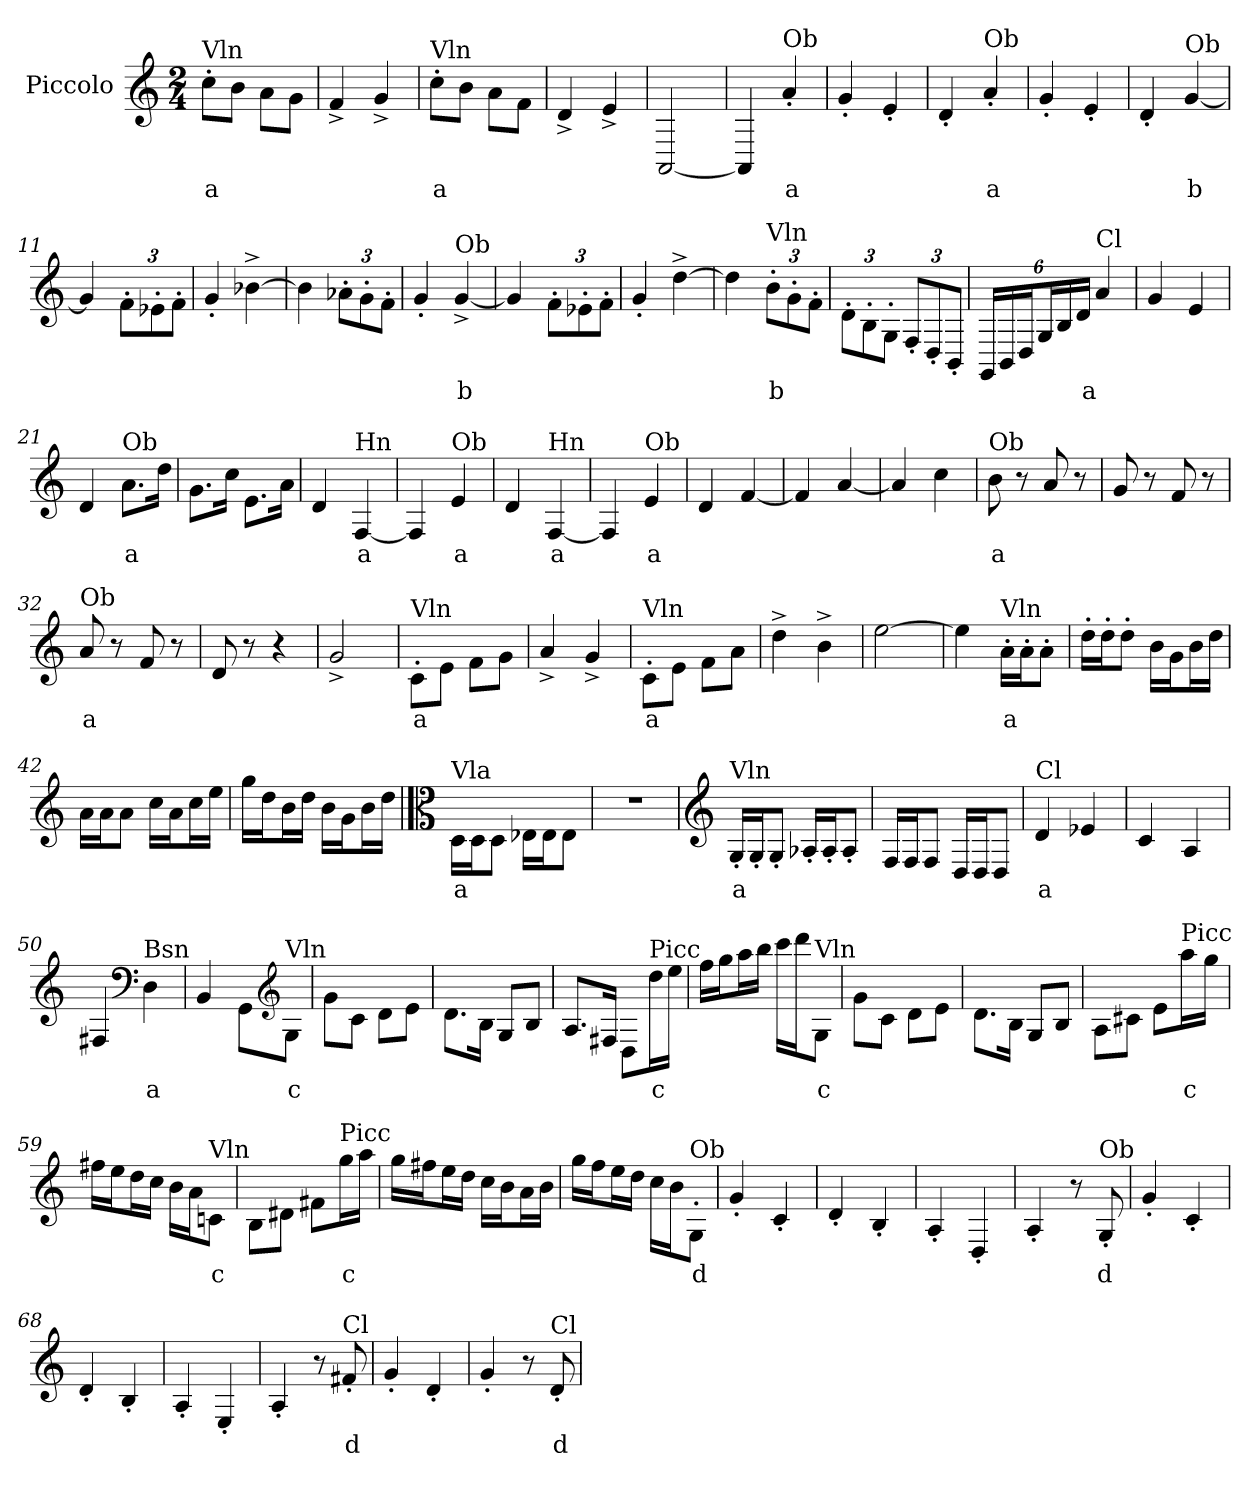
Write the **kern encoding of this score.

**kern	**text
*part1	*part1
*staff1	*staff1
*I"Piccolo	*
*I'Picc	*
*clefG2	*
*ITrd-7c-12	*
*k[]	*
*M2/4	*
=1	=1
*MM120	*
!LO:TX:a:t=Vln	!
!	!LO:LY:color=#FF0000
8ccc'\L	a
8bb\J	.
8aa\L	.
8gg\J	.
=2	=2
4ff^	.
4gg^	.
=3	=3
!LO:TX:a:t=Vln	!
!	!LO:LY:color=#FF0000
8ccc'\L	a
8bb\J	.
8aa\L	.
8ff\J	.
=4	=4
4dd^	.
4ee^	.
=5	=5
[2A	.
=6	=6
4A]	.
!LO:TX:a:t=Ob	!
!	!LO:LY:color=#FF0000
4aa'	a
=7	=7
4gg'	.
4ee'	.
=8	=8
4dd'	.
!LO:TX:a:t=Ob	!
!	!LO:LY:color=#FF0000
4aa'	a
=9	=9
4gg'	.
4ee'	.
=10	=10
4dd'	.
!LO:TX:a:t=Ob	!
!	!LO:LY:color=#FF0000
[4gg	b
=11	=11
4gg]	.
*Xbrackettup	*
12ff'\L	.
12ee-X'\	.
12ff'\J	.
=12	=12
4gg'	.
[4bb-X^	.
=13	=13
4bb-]	.
12aa-X'\L	.
12gg'\	.
12ff'\J	.
=14	=14
4gg'	.
!LO:TX:a:t=Ob	!
!	!LO:LY:color=#FF0000
[4gg^	b
=15	=15
4gg]	.
12ff'\L	.
12ee-X'\	.
12ff'\J	.
=16	=16
4gg'	.
[4ddd^	.
=17	=17
4ddd]	.
!LO:TX:a:t=Vln	!
!	!LO:LY:color=#FF0000
12bb'\L	b
12gg'\	.
12ff'\J	.
=18	=18
12dd'\L	.
12b'\	.
12g'\J	.
12f'/L	.
12d'/	.
12B'/J	.
=19	=19
24G/LL	.
24B/	.
24d/J	.
24g/L	.
24b/	.
24dd/JJ	.
!LO:TX:a:t=Cl	!
!	!LO:LY:color=#FF0000
4aa	a
=20	=20
4gg	.
4ee	.
=21	=21
4dd	.
!LO:TX:a:t=Ob	!
!	!LO:LY:color=#FF0000
8.aa\L	a
16ddd\Jk	.
=22	=22
8.gg\L	.
16ccc\Jk	.
8.ee\L	.
16aa\Jk	.
=23	=23
4dd	.
!LO:TX:a:t=Hn	!
!	!LO:LY:color=#FF0000
[4f	a
=24	=24
4f]	.
!LO:TX:a:t=Ob	!
!	!LO:LY:color=#FF0000
4ee	a
=25	=25
4dd	.
!LO:TX:a:t=Hn	!
!	!LO:LY:color=#FF0000
[4f	a
=26	=26
4f]	.
!LO:TX:a:t=Ob	!
!	!LO:LY:color=#FF0000
4ee	a
=27	=27
4dd	.
[4ff	.
=28	=28
4ff]	.
[4aa	.
=29	=29
4aa]	.
4ccc	.
=30	=30
!LO:TX:a:t=Ob	!
!	!LO:LY:color=#FF0000
8bb	a
8r	.
8aa	.
8r	.
=31	=31
8gg	.
8r	.
8ff	.
8r	.
=32	=32
!LO:TX:a:t=Ob	!
!	!LO:LY:color=#FF0000
8aa	a
8r	.
8ff	.
8r	.
=33	=33
8dd	.
8r	.
4r	.
=34	=34
2gg^	.
=35	=35
!LO:TX:a:t=Vln	!
!	!LO:LY:color=#FF0000
8cc'\L	a
8ee\J	.
8ff\L	.
8gg\J	.
=36	=36
4aa^	.
4gg^	.
=37	=37
!LO:TX:a:t=Vln	!
!	!LO:LY:color=#FF0000
8cc'\L	a
8ee\J	.
8ff\L	.
8aa\J	.
=38	=38
4ddd^	.
4bb^	.
=39	=39
[2eee	.
=40	=40
4eee]	.
!LO:TX:a:t=Vln	!
!	!LO:LY:color=#FF0000
16aa'\LL	a
16aa'\J	.
8aa'\J	.
=41	=41
16ddd'\LL	.
16ddd'\J	.
8ddd'\J	.
16bb\LL	.
16gg\J	.
16bb\L	.
16ddd\JJ	.
=42	=42
16aa\LL	.
16aa\J	.
8aa\J	.
16ccc\LL	.
16aa\J	.
16ccc\L	.
16eee\JJ	.
=43	=43
16ggg\LL	.
16ddd\J	.
16bb\L	.
16ddd\JJ	.
16bb\LL	.
16gg\J	.
16bb\L	.
16ddd\JJ	.
=44	=44
*clefC3	*
!LO:TX:a:t=Vla	!
!	!LO:LY:color=#FF0000
16d\LL	a
16d\J	.
8d\J	.
16e-X\LL	.
16e-\J	.
8e-\J	.
=45	=45
2r	.
=46	=46
*clefG2	*
!LO:TX:a:t=Vln	!
!	!LO:LY:color=#FF0000
16g'/LL	a
16g'/J	.
8g'/J	.
16a-X'/LL	.
16a-'/J	.
8a-'/J	.
=47	=47
16f/LL	.
16f/J	.
8f/J	.
16d/LL	.
16d/J	.
8d/J	.
=48	=48
!LO:TX:a:t=Cl	!
!	!LO:LY:color=#FF0000
4dd	a
4ee-X	.
=49	=49
4cc	.
4a	.
=50	=50
4f#X	.
*clefF4	*
!LO:TX:a:t=Bsn	!
!	!LO:LY:color=#FF0000
4d	a
=51	=51
4B	.
8G\L	.
*clefG2	*
!LO:TX:a:t=Vln	!
!	!LO:LY:color=#FF0000
8g\J	c
=52	=52
8gg\L	.
8cc\J	.
8dd\L	.
8ee\J	.
=53	=53
8.dd\L	.
16b\Jk	.
8g/L	.
8b/J	.
=54	=54
8.a/L	.
16f#X/Jk	.
8d\L	.
!LO:TX:a:t=Picc	!
!	!LO:LY:color=#FF0000
16ddd\L	c
16eee\JJ	.
=55	=55
16fff\LL	.
16ggg\J	.
16aaa\L	.
16bbb\JJ	.
16cccc\LL	.
16dddd\J	.
!LO:TX:a:t=Vln	!
!	!LO:LY:color=#FF0000
8g\J	c
=56	=56
8gg\L	.
8cc\J	.
8dd\L	.
8ee\J	.
=57	=57
8.dd\L	.
16b\Jk	.
8g/L	.
8b/J	.
=58	=58
8a\L	.
8cc#X\J	.
8ee\L	.
!LO:TX:a:t=Picc	!
!	!LO:LY:color=#FF0000
16aaa\L	c
16ggg\JJ	.
=59	=59
16fff#X\LL	.
16eee\J	.
16ddd\L	.
16ccc\JJ	.
16bb\LL	.
16aa\J	.
!LO:TX:a:t=Vln	!
!	!LO:LY:color=#FF0000
8ccn\J	c
=60	=60
8b\L	.
8dd#X\J	.
8ff#X\L	.
!LO:TX:a:t=Picc	!
!	!LO:LY:color=#FF0000
16ggg\L	c
16aaa\JJ	.
=61	=61
16ggg\LL	.
16fff#X\J	.
16eee\L	.
16ddd\JJ	.
16ccc\LL	.
16bb\J	.
16aa\L	.
16bb\JJ	.
=62	=62
16ggg\LL	.
16fff\J	.
16eee\L	.
16ddd\JJ	.
16ccc\LL	.
16bb\J	.
!LO:TX:a:t=Ob	!
!	!LO:LY:color=#FF0000
8g'\J	d
=63	=63
4gg'	.
4cc'	.
=64	=64
4dd'	.
4b'	.
=65	=65
4a'	.
4d'	.
=66	=66
4a'	.
8r	.
!LO:TX:a:t=Ob	!
!	!LO:LY:color=#FF0000
8g'	d
=67	=67
4gg'	.
4cc'	.
=68	=68
4dd'	.
4b'	.
=69	=69
4a'	.
4e'	.
=70	=70
4a'	.
8r	.
!LO:TX:a:t=Cl	!
!	!LO:LY:color=#FF0000
8ff#X'	d
=71	=71
4gg'	.
4dd'	.
=72	=72
4gg'	.
8r	.
!LO:TX:a:t=Cl	!
!	!LO:LY:color=#FF0000
8dd'	d
=	=
*-	*-
